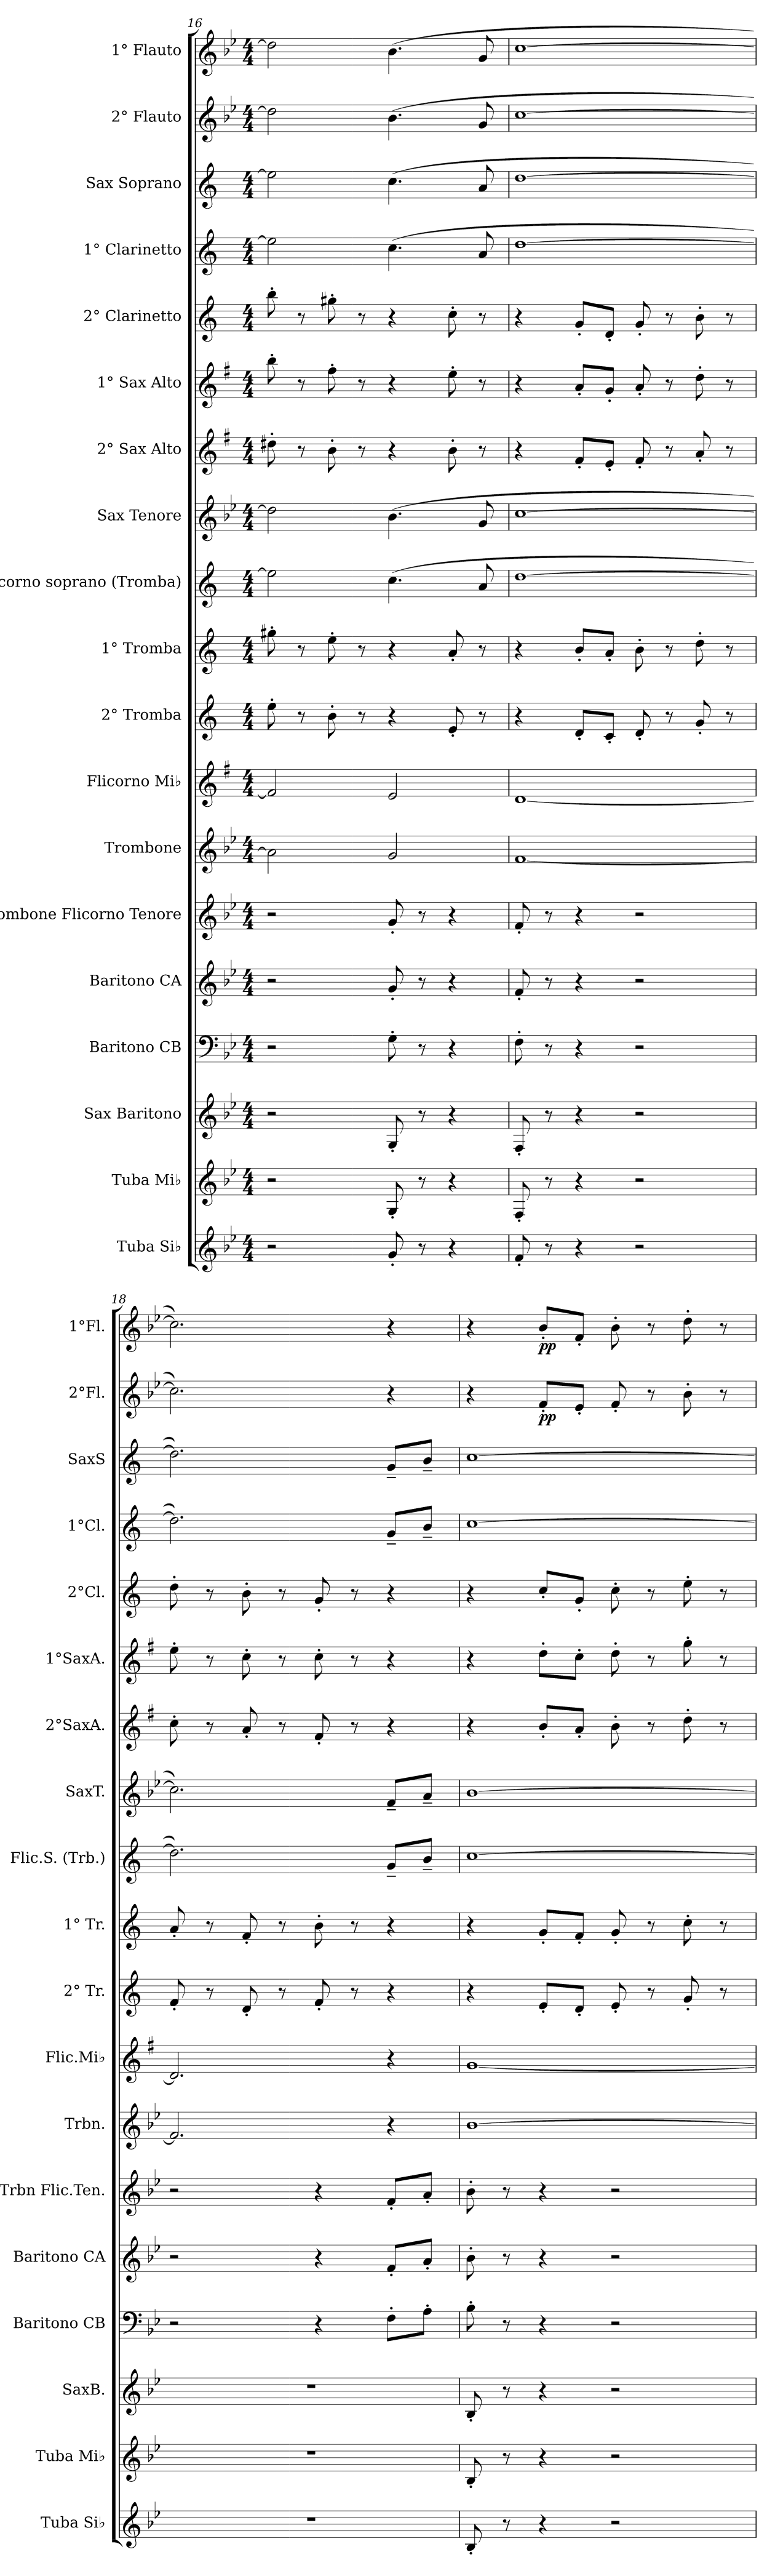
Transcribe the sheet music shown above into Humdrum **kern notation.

**kern	**kern	**kern	**kern	**kern	**kern	**kern	**kern	**kern	**kern	**kern	**kern	**kern	**kern	**kern	**kern	**kern	**kern	**dynam	**kern	**dynam
*part19	*part18	*part17	*part16	*part15	*part14	*part13	*part12	*part11	*part10	*part9	*part8	*part7	*part6	*part5	*part4	*part3	*part2	*part2	*part1	*part1
*staff19	*staff18	*staff17	*staff16	*staff15	*staff14	*staff13	*staff12	*staff11	*staff10	*staff9	*staff8	*staff7	*staff6	*staff5	*staff4	*staff3	*staff2	*staff2	*staff1	*staff1
*I"Tuba Si♭	*I"Tuba Mi♭	*I"Sax Baritono	*I"Baritono CB	*I"Baritono CA	*I"Trombone Flicorno Tenore	*I"Trombone	*I"Flicorno Mi♭	*I"2° Tromba	*I"1° Tromba	*I"Flicorno soprano (Tromba)	*I"Sax Tenore	*I"2° Sax Alto	*I"1° Sax Alto	*I"2° Clarinetto	*I"1° Clarinetto	*I"Sax Soprano	*I"2° Flauto	*	*I"1° Flauto	*
*I'Tuba Si♭	*I'Tuba Mi♭	*I'SaxB.	*I'Baritono CB	*I'Baritono CA	*I'Trbn Flic.Ten.	*I'Trbn.	*I'Flic.Mi♭	*I'2° Tr.	*I'1° Tr.	*I'Flic.S. (Trb.)	*I'SaxT.	*I'2°SaxA.	*I'1°SaxA.	*I'2°Cl.	*I'1°Cl.	*I'SaxS	*I'2°Fl.	*	*I'1°Fl.	*
!!LO:PB:g=z
*clefG2	*clefG2	*clefG2	*clefF4	*clefG2	*clefG2	*clefG2	*clefG2	*clefG2	*clefG2	*clefG2	*clefG2	*clefG2	*clefG2	*clefG2	*clefG2	*clefG2	*clefG2	*	*clefG2	*
*ITrd15c26	*ITrd12c21	*ITrd12c21	*	*ITrd8c14	*ITrd8c14	*ITrd8c14	*ITrd5c9	*ITrd1c2	*ITrd1c2	*ITrd1c2	*ITrd8c14	*ITrd5c9	*ITrd5c9	*ITrd1c2	*ITrd1c2	*ITrd1c2	*	*	*	*
*k[b-e-]	*k[b-e-]	*k[b-e-]	*k[b-e-]	*k[b-e-]	*k[b-e-]	*k[b-e-]	*k[b-e-]	*k[b-e-]	*k[b-e-]	*k[b-e-]	*k[b-e-]	*k[b-e-]	*k[b-e-]	*k[b-e-]	*k[b-e-]	*k[b-e-]	*k[b-e-]	*	*k[b-e-]	*
*M4/4	*M4/4	*M4/4	*M4/4	*M4/4	*M4/4	*M4/4	*M4/4	*M4/4	*M4/4	*M4/4	*M4/4	*M4/4	*M4/4	*M4/4	*M4/4	*M4/4	*M4/4	*	*M4/4	*
=16	=16	=16	=16	=16	=16	=16	=16	=16	=16	=16	=16	=16	=16	=16	=16	=16	=16	=16	=16	=16
2r	2r	2r	2r	2r	2r	2A\]	2A/]	8dd'\	8ff#X'\	2dd\]	2d\]	8f#X'\	8dd'\	8aa'\	2dd\]	2dd\]	2dd\]	.	2dd\]	.
.	.	.	.	.	.	.	.	8r	8r	.	.	8r	8r	8r	.	.	.	.	.	.
.	.	.	.	.	.	.	.	8a'\	8dd'\	.	.	8d'\	8a'\	8ff#X'\	.	.	.	.	.	.
.	.	.	.	.	.	.	.	8r	8r	.	.	8r	8r	8r	.	.	.	.	.	.
8GG'/	8GG'/	8GG'/	8G'\	8G'/	8G'/	2G/	2G/	4r	4r	(>4.b-\	(>4.B-\	4r	4r	4r	(>4.b-\	(>4.b-\	(>4.b-\	.	(>4.b-\	.
8r	8r	8r	8r	8r	8r	.	.	.	.	.	.	.	.	.	.	.	.	.	.	.
4r	4r	4r	4r	4r	4r	.	.	8d'/	8g'/	.	.	8d'\	8g'\	8b-'\	.	.	.	.	.	.
.	.	.	.	.	.	.	.	8r	8r	8g/	8G/	8r	8r	8r	8g/	8g/	8g/	.	8g/	.
=17	=17	=17	=17	=17	=17	=17	=17	=17	=17	=17	=17	=17	=17	=17	=17	=17	=17	=17	=17	=17
8FF'/	8FF'/	8FF'/	8F'\	8F'/	8F'/	[1F	[1F	4r	4r	[1cc	[1c	4r	4r	4r	[1cc	[1cc	[1cc	.	[1cc	.
8r	8r	8r	8r	8r	8r	.	.	.	.	.	.	.	.	.	.	.	.	.	.	.
4r	4r	4r	4r	4r	4r	.	.	8c'/L	8a'/L	.	.	8A'/L	8c'/L	8f'/L	.	.	.	.	.	.
.	.	.	.	.	.	.	.	8B-'/J	8g'/J	.	.	8G'/J	8B-'/J	8c'/J	.	.	.	.	.	.
2r	2r	2r	2r	2r	2r	.	.	8c'/	8a'\	.	.	8A'/	8c'/	8f'/	.	.	.	.	.	.
.	.	.	.	.	.	.	.	8r	8r	.	.	8r	8r	8r	.	.	.	.	.	.
.	.	.	.	.	.	.	.	8f'/	8cc'\	.	.	8c'/	8f'\	8a'\	.	.	.	.	.	.
.	.	.	.	.	.	.	.	8r	8r	.	.	8r	8r	8r	.	.	.	.	.	.
=18	=18	=18	=18	=18	=18	=18	=18	=18	=18	=18	=18	=18	=18	=18	=18	=18	=18	=18	=18	=18
1r	1r	1r	2r	2r	2r	2.F/]	2.F/]	8e-'/	8g'/	2.cc\])	2.c\])	8e-'\	8g'\	8cc'\	2.cc\])	2.cc\])	2.cc\])	.	2.cc\])	.
.	.	.	.	.	.	.	.	8r	8r	.	.	8r	8r	8r	.	.	.	.	.	.
.	.	.	.	.	.	.	.	8c'/	8e-'/	.	.	8c'/	8e-'\	8a'\	.	.	.	.	.	.
.	.	.	.	.	.	.	.	8r	8r	.	.	8r	8r	8r	.	.	.	.	.	.
.	.	.	4r	4r	4r	.	.	8e-'/	8a'\	.	.	8A'/	8e-'\	8f'/	.	.	.	.	.	.
.	.	.	.	.	.	.	.	8r	8r	.	.	8r	8r	8r	.	.	.	.	.	.
.	.	.	8F'\L	8F'/L	8F'/L	4r	4r	4r	4r	8f~/L	8F~/L	4r	4r	4r	8f~/L	8f~/L	4r	.	4r	.
.	.	.	8A'\J	8A'/J	8A'/J	.	.	.	.	8a~/J	8A~/J	.	.	.	8a~/J	8a~/J	.	.	.	.
=19	=19	=19	=19	=19	=19	=19	=19	=19	=19	=19	=19	=19	=19	=19	=19	=19	=19	=19	=19	=19
8BBB-'/	8BB-'/	8BB-'/	8B-'\	8B-'\	8B-'\	[1B-	[1B-	4r	4r	[1b-	[1B-	4r	4r	4r	[1b-	[1b-	4r	.	4r	.
8r	8r	8r	8r	8r	8r	.	.	.	.	.	.	.	.	.	.	.	.	.	.	.
!	!	!	!	!	!	!	!	!	!	!	!	!	!	!	!	!	!	!LO:DY:b	!	!LO:DY:b
4r	4r	4r	4r	4r	4r	.	.	8d'/L	8f'/L	.	.	8d'/L	8f'\L	8b-'/L	.	.	8f'/L	pp	8b-'/L	pp
.	.	.	.	.	.	.	.	8c'/J	8e-'/J	.	.	8c'/J	8e-'\J	8f'/J	.	.	8e-'/J	.	8f'/J	.
2r	2r	2r	2r	2r	2r	.	.	8d'/	8f'/	.	.	8d'\	8f'\	8b-'\	.	.	8f'/	.	8b-'\	.
.	.	.	.	.	.	.	.	8r	8r	.	.	8r	8r	8r	.	.	8r	.	8r	.
.	.	.	.	.	.	.	.	8f'/	8b-'\	.	.	8f'\	8b-'\	8dd'\	.	.	8b-'\	.	8dd'\	.
.	.	.	.	.	.	.	.	8r	8r	.	.	8r	8r	8r	.	.	8r	.	8r	.
=	=	=	=	=	=	=	=	=	=	=	=	=	=	=	=	=	=	=	=	=
*-	*-	*-	*-	*-	*-	*-	*-	*-	*-	*-	*-	*-	*-	*-	*-	*-	*-	*-	*-	*-
